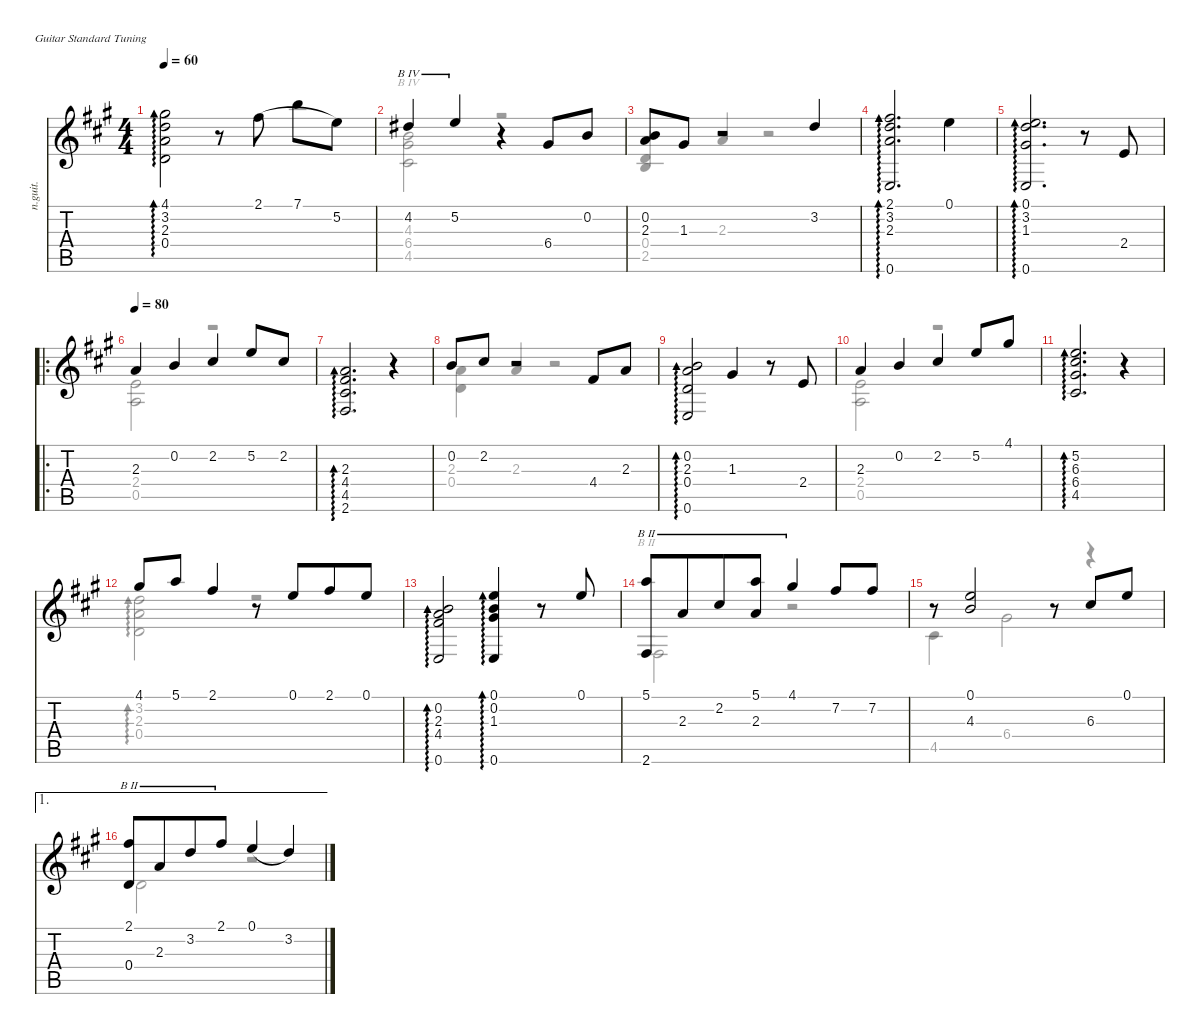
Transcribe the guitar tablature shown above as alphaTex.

\defaultSystemsLayout 4
\hideDynamics
\bracketExtendMode nobrackets
\otherSystemsTrackNameOrientation horizontal
\track ("Nylon Guitar" "n.guit.") {instrument acousticguitarnylon}
\staff {score tabs}
\tuning (E4 B3 G3 D3 A2 E2)
\voice
\ts (4 4)
\tempo 60
\clef g2
\ks a
(4.1{acc #} 0.4{acc forcenatural} 2.3{acc forcenatural} 3.2{acc forcenatural}).2{ad 0 dy mf instrument acousticguitarnylon beam Down} r.8{beam Down} 2.1{acc #}.8{legatoorigin beam Down} 7.1{acc forcenatural}.8{legatoorigin beam Down} 5.2{acc forcenatural}.8{beam Down} |
4.2{acc #}.4{barre (4 full) beam Up} 5.2{acc forcenatural}.4{barre (4 full) beam Up} r.4{beam Up} 6.4{acc #}.8{beam Up} 0.2{acc forcenatural}.8{beam Up} |
(2.3{acc forcenatural} 0.2{acc forcenatural}).8{beam Up} 1.3{acc #}.8{beam Up} r.2{beam Up} 3.2{acc forcenatural}.4{beam Up} |
(2.1{acc #} 0.6{acc forcenatural} 2.3{acc forcenatural} 3.2{acc forcenatural}).2{d ad 0 beam Up} 0.1{acc forcenatural}.4{beam Down} |
(0.1{acc forcenatural} 0.6{acc forcenatural} 1.3{acc #} 3.2{acc forcenatural}).2{d ad 0 beam Up} r.8{beam Up} 2.4{acc forcenatural}.8{beam Up} |
\ro
\beaming (8 2 2 2 2)
\tempo 80
\scale
1.40609 2.3{acc forcenatural}.4{beam Up} 0.2{acc forcenatural}.4{beam Up} 2.2{acc #}.4{beam Up} 5.2{acc forcenatural}.8{beam Up} 2.2{acc #}.8{beam Up} |
\scale
0.624579 (2.6{acc #} 4.5{acc #} 4.4{acc #} 2.3{acc forcenatural}).2{d ad 0 beam Up beam merge} r.4{beam Up} |
\scale
1.07939 0.2{acc forcenatural}.8{beam Up} 2.2{acc #}.8{beam Up} r.2{beam Up} 4.4{acc #}.8{beam Up} 2.3{acc forcenatural}.8{beam Up} |
\scale
0.899367 (0.6{acc forcenatural} 0.4{acc forcenatural} 2.3{acc forcenatural} 0.2{acc forcenatural}).2{ad 0 beam Up} 1.3{acc #}.4{beam Up} r.8{beam Up} 2.4{acc forcenatural}.8{beam Up} |
\scale
0.990576 2.3{acc forcenatural}.4{beam Up} 0.2{acc forcenatural}.4{beam Up} 2.2{acc #}.4{beam Up} 5.2{acc forcenatural}.8{beam Up} 4.1{acc #}.8{beam Up} |
\scale
0.93293 (4.5{acc #} 6.4{acc #} 6.3{acc #} 5.2{acc forcenatural}).2{d ad 0 beam Up beam merge} r.4{beam Up} |
\scale
1.11278 4.1{acc #}.8{beam Up} 5.1{acc forcenatural}.8{beam Up} 2.1{acc #}.4{beam Up} r.8{beam Up} 0.1{acc forcenatural}.8{beam Up beam merge} 2.1{acc #}.8{beam Up beam merge} 0.1{acc forcenatural}.8{beam Up} |
\scale
0.977452 (0.6{acc forcenatural} 4.4{acc #} 2.3{acc forcenatural} 0.2{acc forcenatural}).2{ad 0 beam Up beam merge} (0.1{acc forcenatural} 0.6{acc forcenatural} 1.3{acc #} 0.2{acc forcenatural}).4{ad 0 beam Up} r.8{beam Up} 0.1{acc forcenatural}.8{beam Down} |
\scale
1.025 (5.1{acc forcenatural} 2.6{acc #}).8{barre (2 full) beam Up beam merge} 2.3{acc forcenatural}.8{barre (2 full) beam Up beam merge} 2.2{acc #}.8{barre (2 full) beam Up beam merge} (5.1{acc forcenatural} 2.3{acc forcenatural}).8{barre (2 full) beam Up} 4.1{acc #}.4{barre (2 full) beam Up} 7.2{acc #}.8{beam Up} 7.2{acc #}.8{beam Up} |
\scale
0.95184 r.8{beam Up} (0.1{acc forcenatural} 4.3{acc forcenatural}).2{beam Up} r.8{beam Up} 6.3{acc #}.8{beam Up} 0.1{acc forcenatural}.8{beam Up} |
\ae 1
\scale
1.24911 (2.1{acc #} 0.4{acc forcenatural}).8{barre (2 full) beam Up beam merge} 2.3{acc forcenatural}.8{barre (2 full) beam Up beam merge} 3.2{acc forcenatural}.8{barre (2 full) beam Up beam merge} 2.1{acc #}.8{barre (2 full) beam Up} 0.1{acc forcenatural}.4{legatoorigin beam Up} 3.2{acc forcenatural}.4{beam Up}
\voice
\clef g2
\ottava regular
\simile none
\ks a
|
(4.3{acc forcenatural} 6.4{acc #} 4.5{acc #}).2{barre (4 full) beam Down} r.2{beam Down} |
(2.5{acc forcenatural} 0.4{acc forcenatural}).4{beam Up} 2.3{acc forcenatural}.4{beam Up} r.2{beam Down} |
|
|
\scale
1.40609 (0.5{acc forcenatural} 2.4{acc forcenatural}).2{beam Down} r.2{beam Down} |
\scale
0.624579 |
\scale
1.07939 (0.4{acc forcenatural} 2.3{acc forcenatural}).4{beam Down} 2.3{acc forcenatural}.4{beam Up} r.2{beam Down} |
\scale
0.899367 |
\scale
0.990576 (0.5{acc forcenatural} 2.4{acc forcenatural}).2{beam Down} r.2{beam Down} |
\scale
0.93293 |
\scale
1.11278 (3.2{acc forcenatural} 2.3{acc forcenatural} 0.4{acc forcenatural}).2{ad 0 beam Down} r.2{beam Down} |
\scale
0.977452 |
\scale
1.025 2.6{acc #}.2{barre (2 full) beam Down} r.2{beam Down} |
\scale
0.95184 4.5{acc #}.4{beam Down} 6.4{acc #}.2{beam Down} r.4{beam Down} |
\scale
1.24911 0.4{acc forcenatural}.2{beam Down} r.2{beam Down}
